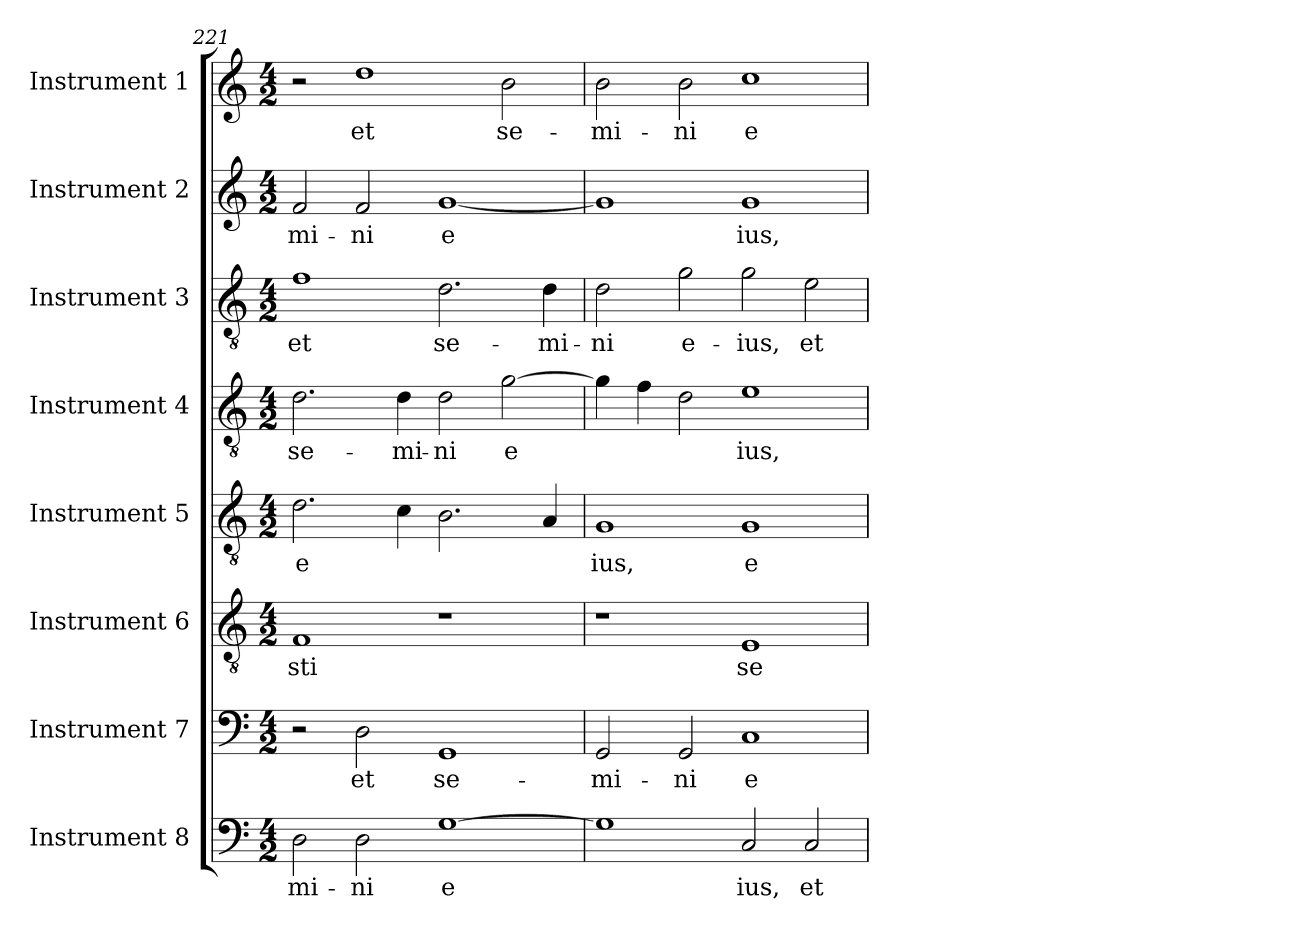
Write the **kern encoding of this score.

**kern	**text	**kern	**text	**kern	**text	**kern	**text	**kern	**text	**kern	**text	**kern	**text	**kern	**text
*part8	*part8	*part7	*part7	*part6	*part6	*part5	*part5	*part4	*part4	*part3	*part3	*part2	*part2	*part1	*part1
*staff8	*staff8	*staff7	*staff7	*staff6	*staff6	*staff5	*staff5	*staff4	*staff4	*staff3	*staff3	*staff2	*staff2	*staff1	*staff1
*I"Instrument 8	*	*I"Instrument 7	*	*I"Instrument 6	*	*I"Instrument 5	*	*I"Instrument 4	*	*I"Instrument 3	*	*I"Instrument 2	*	*I"Instrument 1	*
*clefF4	*	*clefF4	*	*clefGv2	*	*clefGv2	*	*clefGv2	*	*clefGv2	*	*clefG2	*	*clefG2	*
*k[]	*	*k[]	*	*k[]	*	*k[]	*	*k[]	*	*k[]	*	*k[]	*	*k[]	*
*C:	*	*C:	*	*C:	*	*C:	*	*C:	*	*C:	*	*C:	*	*C:	*
*M4/2	*	*M4/2	*	*M4/2	*	*M4/2	*	*M4/2	*	*M4/2	*	*M4/2	*	*M4/2	*
=221	=221	=221	=221	=221	=221	=221	=221	=221	=221	=221	=221	=221	=221	=221	=221
!	!LO:LY:b:cj	!	!	!	!LO:LY:b:cj	!	!LO:LY:b:cj	!	!LO:LY:b:cj	!	!LO:LY:b:cj	!	!LO:LY:b:cj	!	!
2D\	-mi-	2r	.	1F	-sti	2.d\	e-	2.d\	se-	1f	et	2f/	-mi-	2r	.
!	!LO:LY:b:cj	!	!LO:LY:b:cj	!	!	!	!	!	!	!	!	!	!LO:LY:b:cj	!	!LO:LY:b:cj
2D\	-ni	2D\	et	.	.	.	.	.	.	.	.	2f/	-ni	1dd	et
!	!	!	!	!	!	!	!LO:LY:b:cj	!	!LO:LY:b:cj	!	!	!	!	!	!
.	.	.	.	.	.	4c\	--	4d\	-mi-	.	.	.	.	.	.
!	!LO:LY:b:cj	!	!LO:LY:b:cj	!	!	!	!LO:LY:b:cj	!	!LO:LY:b:cj	!	!LO:LY:b:cj	!	!LO:LY:b:cj	!	!
[>1G	e-	1GG	se-	1r	.	2.B\	--	2d\	-ni	2.d\	se-	[<1g	e-	.	.
!	!	!	!	!	!	!	!	!	!LO:LY:b:cj	!	!	!	!	!	!LO:LY:b:cj
.	.	.	.	.	.	.	.	[>2g\	e-	.	.	.	.	2b\	se-
!	!	!	!	!	!	!	!LO:LY:b:cj	!	!	!	!LO:LY:b:cj	!	!	!	!
.	.	.	.	.	.	4A/	--	.	.	4d\	-mi-	.	.	.	.
=222	=222	=222	=222	=222	=222	=222	=222	=222	=222	=222	=222	=222	=222	=222	=222
!	!LO:LY:b:cj	!	!LO:LY:b:cj	!	!	!	!LO:LY:b:cj	!	!LO:LY:b:cj	!	!LO:LY:b:cj	!	!LO:LY:b:cj	!	!LO:LY:b:cj
1G]	--	2GG/	-mi-	1r	.	1G	-ius,	4g\]	--	2d\	-ni	1g]	--	2b\	-mi-
!	!	!	!	!	!	!	!	!	!LO:LY:b:cj	!	!	!	!	!	!
.	.	.	.	.	.	.	.	4f\	--	.	.	.	.	.	.
!	!	!	!LO:LY:b:cj	!	!	!	!	!	!LO:LY:b:cj	!	!LO:LY:b:cj	!	!	!	!LO:LY:b:cj
.	.	2GG/	-ni	.	.	.	.	2d\	--	2g\	e-	.	.	2b\	-ni
!	!LO:LY:b:cj	!	!LO:LY:b:cj	!	!LO:LY:b:cj	!	!LO:LY:b:cj	!	!LO:LY:b:cj	!	!LO:LY:b:cj	!	!LO:LY:b:cj	!	!LO:LY:b:cj
2C/	-ius,	1C	e-	1E	se-	1G	e-	1e	-ius,	2g\	-ius,	1g	-ius,	1cc	e-
!	!LO:LY:b:cj	!	!	!	!	!	!	!	!	!	!LO:LY:b:cj	!	!	!	!
2C/	et	.	.	.	.	.	.	.	.	2e\	et	.	.	.	.
=	=	=	=	=	=	=	=	=	=	=	=	=	=	=	=
*-	*-	*-	*-	*-	*-	*-	*-	*-	*-	*-	*-	*-	*-	*-	*-
